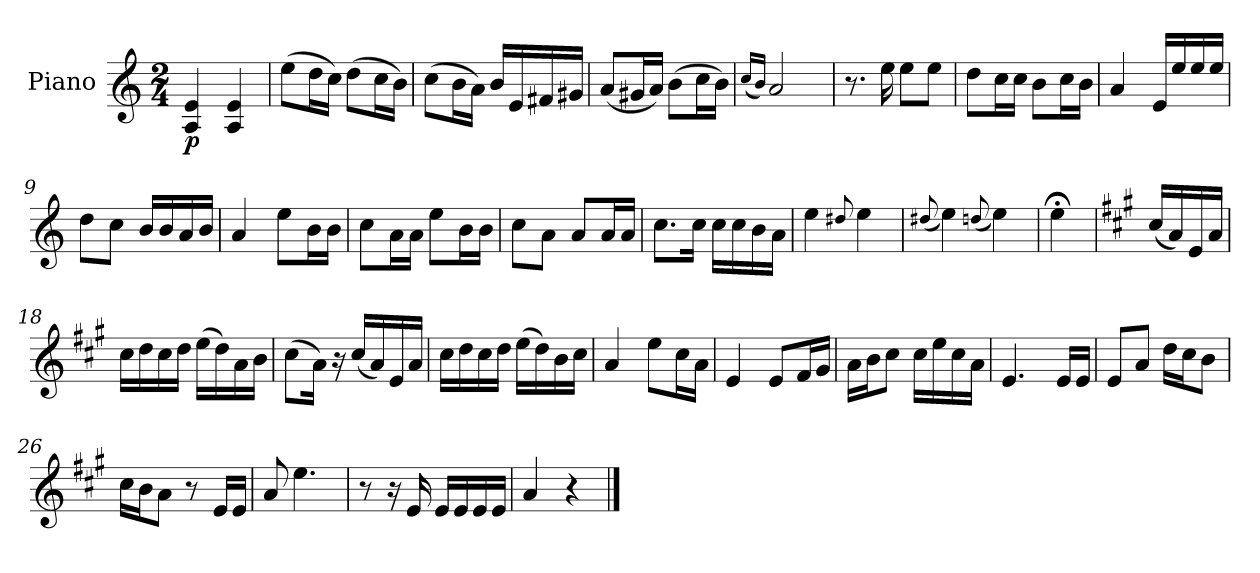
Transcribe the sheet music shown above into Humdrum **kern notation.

**kern	**dynam
*part1	*part1
*staff1	*staff1
*I"Piano	*
*I'Pno.	*
*clefG2	*
*k[]	*
*M2/4	*
=1	=1
!	!LO:DY:b
4A/ 4e/	p
4A/ 4e/	.
=2	=2
(>8ee\L	.
16dd\L	.
16cc\JJ)	.
(>8dd\L	.
16cc\L	.
16b\JJ)	.
=3	=3
(>8cc\L	.
16b\L	.
16a\JJ)	.
16b/LL	.
16e/	.
16f#X/	.
16g#X/JJ	.
=4	=4
(<8a/L	.
16g#X/L	.
16a/JJ)	.
(>8b\L	.
16cc\L	.
16b\JJ)	.
=5	=5
(<16qqcc/LL	.
16qqb/JJ)	.
2a/	.
=6	=6
8.r	.
16ee\	.
8ee\L	.
8ee\J	.
=7	=7
8dd\L	.
16cc\L	.
16cc\JJ	.
8b\L	.
16cc\L	.
16b\JJ	.
=8	=8
4a/	.
16e/LL	.
16ee/	.
16ee/	.
16ee/JJ	.
!!LO:LB:g=z
=9	=9
8dd\L	.
8cc\J	.
16b/LL	.
16b/	.
16a/	.
16b/JJ	.
!!LO:LB:g=z
=10	=10
4a/	.
8ee\L	.
16b\L	.
16b\JJ	.
=11	=11
8cc\L	.
16a\L	.
16a\JJ	.
8ee\L	.
16b\L	.
16b\JJ	.
=12	=12
8cc\L	.
8a\J	.
8a/L	.
16a/L	.
16a/JJ	.
=13	=13
8.cc\L	.
16cc\Jk	.
16cc\LL	.
16cc\	.
16b\	.
16a\JJ	.
=14	=14
4ee\	.
8qqdd#X/	.
4ee\	.
=15	=15
(<8qqdd#X/	.
4ee\)	.
(<8qqddn/	.
4ee\)	.
=16	=16
4ee;<\	.
=17	=17
*k[f#c#g#]	*
(<16cc#/LL	.
16a/)	.
16e/	.
16a/JJ	.
=18	=18
16cc#\LL	.
16dd\	.
16cc#\	.
16dd\JJ	.
(>16ee\LL	.
16dd\)	.
16a\	.
16b\JJ	.
!!LO:LB:g=z
=19	=19
(>8cc#\L	.
16a\Jk)	.
16r	.
(<16cc#/LL	.
16a/)	.
16e/	.
16a/JJ	.
=20	=20
16cc#\LL	.
16dd\	.
16cc#\	.
16dd\JJ	.
(>16ee\LL	.
16dd\)	.
16b\	.
16cc#\JJ	.
=21	=21
4a/	.
8ee\L	.
16cc#\L	.
16a\JJ	.
=22	=22
4e/	.
8e/L	.
16f#/L	.
16g#/JJ	.
=23	=23
16a\LL	.
16b\J	.
8cc#\J	.
16cc#\LL	.
16ee\	.
16cc#\	.
16a\JJ	.
=24	=24
4.e/	.
16e/LL	.
16e/JJ	.
=25	=25
8e/L	.
8a/J	.
16dd\LL	.
16cc#\J	.
8b\J	.
=26	=26
16cc#\LL	.
16b\J	.
8a\J	.
8r	.
16e/LL	.
16e/JJ	.
!!LO:LB:g=z
=27	=27
8a/	.
4.ee\	.
!!LO:LB:g=z
=28	=28
8r	.
16r	.
16e/	.
16e/LL	.
16e/	.
16e/	.
16e/JJ	.
=29	=29
4a/	.
4r	.
==	==
*-	*-
